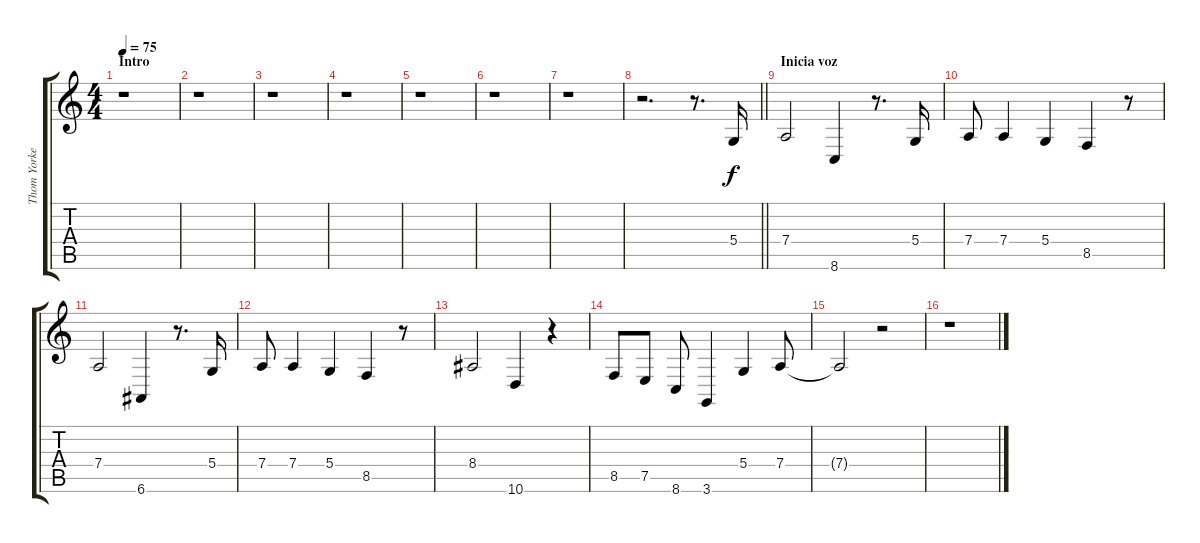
\track ("Thom Yorke (Voz) " "Thom Yorke") {instrument bassoon}
\staff {score tabs}
\tuning (E4 B3 G3 D3 A2 E2) {hide}
\ts (4 4)
\section ("" "Intro")
\tempo 75
\clef g2
\ks c
r.1{dy f instrument bassoon} |
r.1 |
r.1 |
r.1 |
r.1 |
r.1 |
r.1 |
\barLineRight lightlight
r.2{d} r.8{d} 5.4.16 |
\section ("" "Inicia voz")
7.4.2 8.6.4 r.8{d} 5.4.16 |
7.4.8 7.4.4 5.4.4 8.5.4 r.8 |
7.4.2 6.6.4 r.8{d} 5.4.16 |
7.4.8 7.4.4 5.4.4 8.5.4 r.8 |
8.4.2 10.6.4 r.4 |
8.5.8 7.5.8 8.6.8 3.6.4 5.4.4 7.4.8 |
7.4{t}.2 r.2 |
r.1
